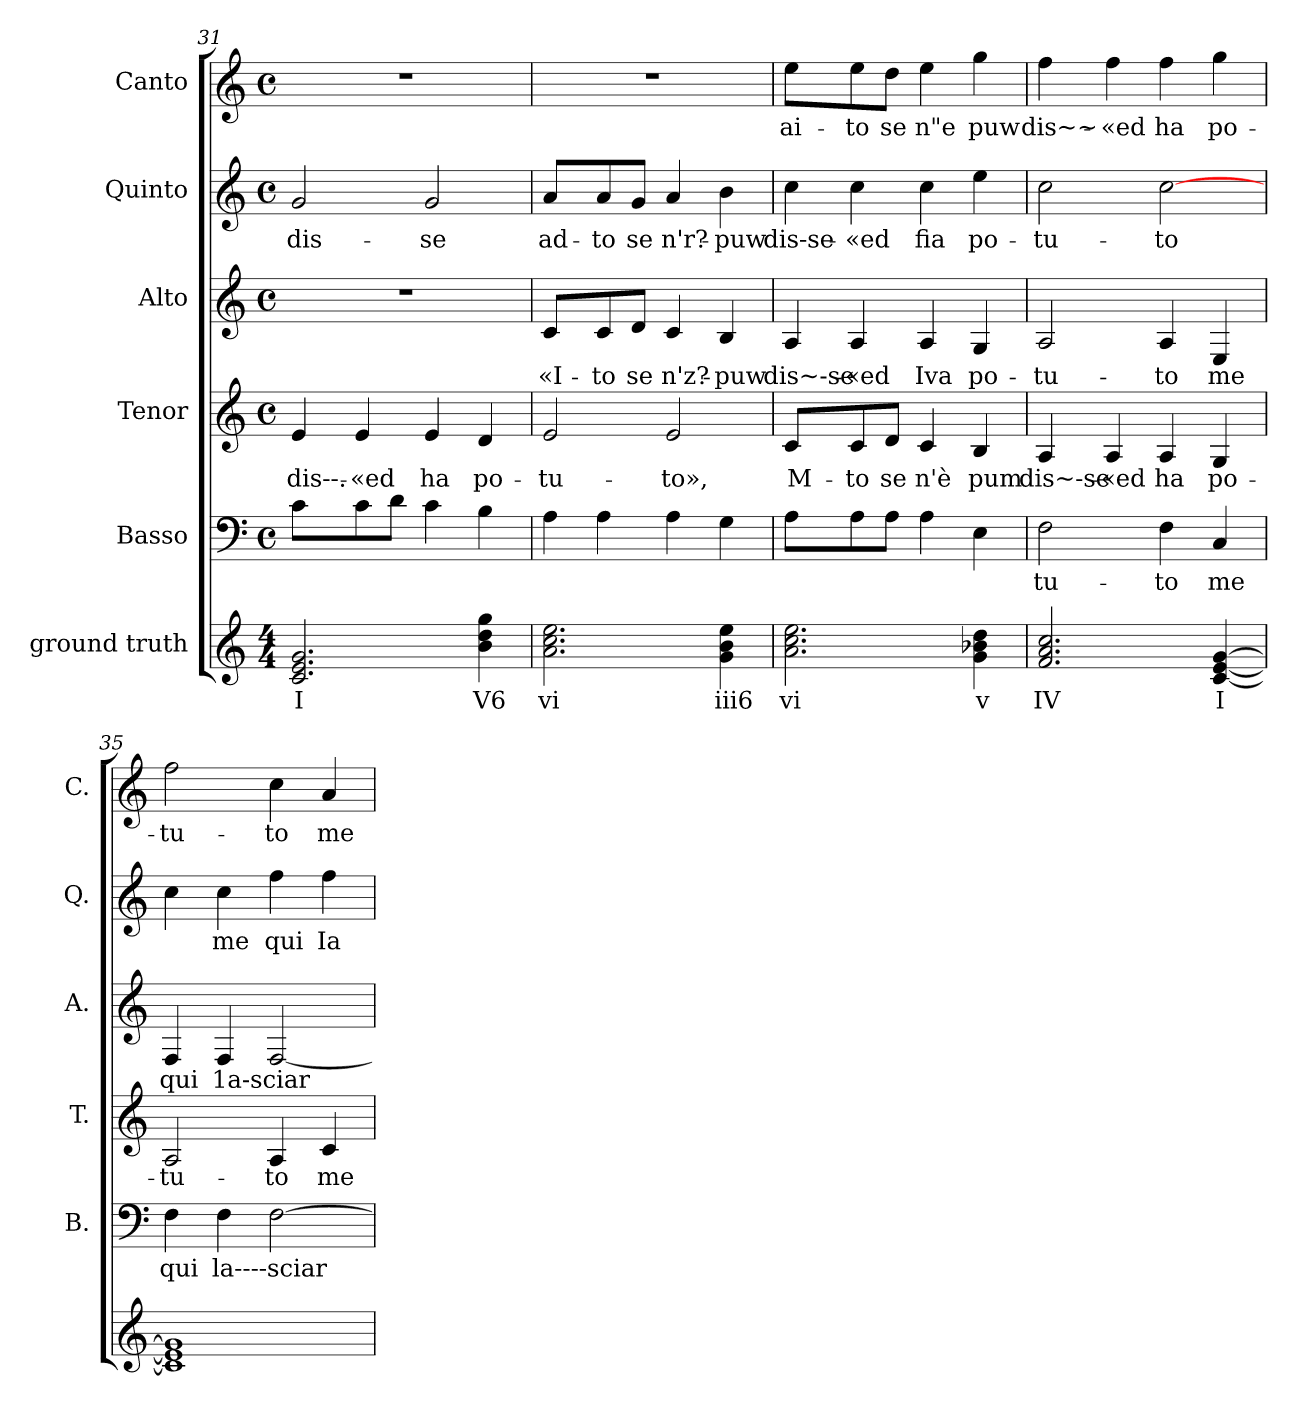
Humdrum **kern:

**kern	**text	**kern	**text	**kern	**text	**kern	**text	**kern	**text	**kern	**text
*part6	*part6	*part5	*part5	*part4	*part4	*part3	*part3	*part2	*part2	*part1	*part1
*staff6	*staff6	*staff5	*staff5	*staff4	*staff4	*staff3	*staff3	*staff2	*staff2	*staff1	*staff1
*I"ground truth	*	*I"Basso	*	*I"Tenor	*	*I"Alto	*	*I"Quinto	*	*I"Canto	*
*	*	*I'B.	*	*I'T.	*	*I'A.	*	*I'Q.	*	*I'C.	*
*	*	*clefF4	*	*clefG2	*	*clefG2	*	*clefG2	*	*clefG2	*
*k[]	*	*k[]	*	*k[]	*	*k[]	*	*k[]	*	*k[]	*
*	*	*C:	*	*C:	*	*C:	*	*C:	*	*C:	*
*M4/4	*	*M4/4	*	*M4/4	*	*M4/4	*	*M4/4	*	*M4/4	*
*	*	*met(c)	*	*met(c)	*	*met(c)	*	*met(c)	*	*met(c)	*
=31	=31	=31	=31	=31	=31	=31	=31	=31	=31	=31	=31
2.c 2.e 2.g	I	4c	.	4e	-dis--.-	1r	.	2g	-dis-	1r	.
.	.	8cJ	.	4e	-«ed	.	.	.	.	.	.
.	.	8dJ	.	.	.	.	.	.	.	.	.
.	.	4c	.	4e	-ha	.	.	2g	-se	.	.
4b 4dd 4gg	V6	4B	.	4d	-po-	.	.	.	.	.	.
=32	=32	=32	=32	=32	=32	=32	=32	=32	=32	=32	=32
2.a 2.cc 2.ee	vi	4A	.	2e	-tu-	4c	-«I-	4a	-ad-	1r	.
.	.	4A	.	.	.	8cJ	-to	8aJ	-to	.	.
.	.	.	.	.	.	8dJ	-se	8gJ	-se	.	.
.	.	4A	.	2e	-to»,	4c	-n'z?-	4a	-n'r?-	.	.
4g 4b 4ee	iii6	4G	.	.	.	4B	-puw	4b	-puw	.	.
=33	=33	=33	=33	=33	=33	=33	=33	=33	=33	=33	=33
2.a 2.cc 2.ee	vi	4A	.	4c	-M-	4A	-dis~-se-	4cc	-dis-se-	4ee	-ai-
.	.	8AJ	.	8cJ	-to	4A	-«ed	4cc	-«ed	8eeJ	-to
.	.	8AJ	.	8dJ	-se	.	.	.	.	8ddJ	-se
.	.	4A	.	4c	-n'è	4A	-Iva	4cc	-fia	4ee	-n"e
4g 4b-X 4dd	v	4E	.	4B	-pum	4G	-po-	4ee	-po-	4gg	-puw
!!LO:PB:g=z
=34	=34	=34	=34	=34	=34	=34	=34	=34	=34	=34	=34
2.f 2.a 2.cc	IV	2F	-tu-	4A	-dis~-se-	2A	-tu-	2cc	-tu-	4ff	-dis~~-
.	.	.	.	4A	-«ed	.	.	.	.	4ff	-«ed
.	.	4F	-to	4A	-ha	4A	-to	[2cc	-to	4ff	-ha
[4c [4e [4g	I	4C	-me	4G	-po-	4E	-me	.	.	4gg	-po-
=35	=35	=35	=35	=35	=35	=35	=35	=35	=35	=35	=35
1c] 1e] 1g]	.	4F	-qui	2A	-tu-	4F	-qui	4cc	.	2ff	-tu-
.	.	4F	-la----sciar-	.	.	4F	-1a-sciar-	4cc	-me	.	.
.	.	[2F	.	4A	-to	[2F	.	4ff	-qui	4cc	-to
.	.	.	.	4c	-me	.	.	4ff	-Ia-	4a	-me
=	=	=	=	=	=	=	=	=	=	=	=
*-	*-	*-	*-	*-	*-	*-	*-	*-	*-	*-	*-
